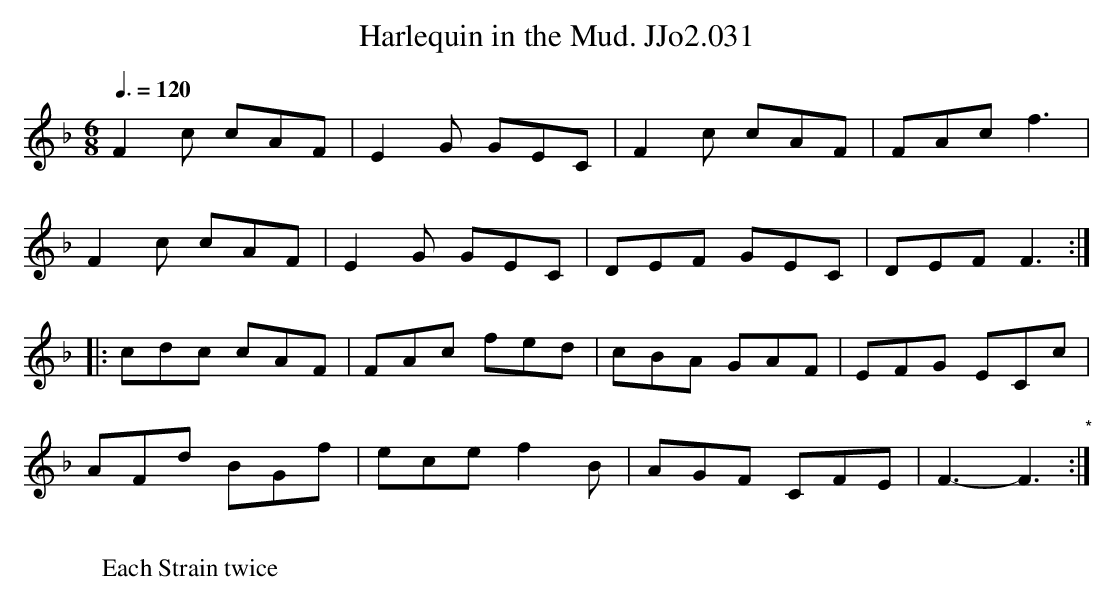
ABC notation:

X:1
T:Harlequin in the Mud. JJo2.031
Q:3/8=120
M:6/8
L:1/8
K:F
F2c cAF|E2G GEC|F2c cAF|FAc f3|
F2c cAF|E2G GEC|DEF GEC|DEF F3 :|
|: cdc cAF|FAc fed|cBA GAF|EFG ECc|
AFd BGf|ece f2B|AGF CFE|F3-F3 "*":|
W:
W:Each Strain twice
